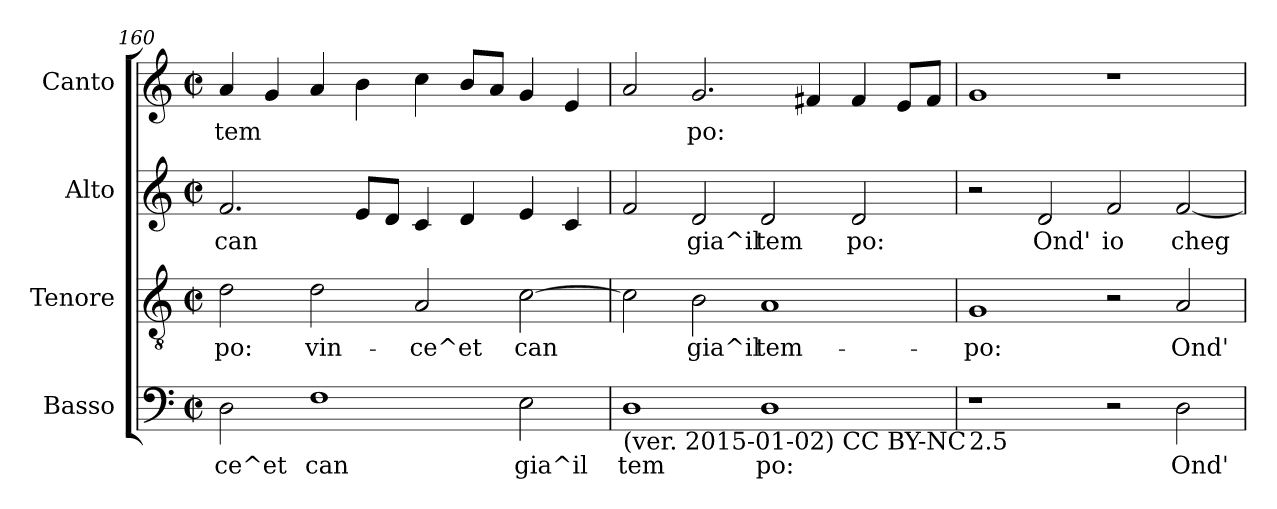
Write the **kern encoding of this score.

**kern	**text	**kern	**text	**kern	**text	**kern	**text
*part4	*part4	*part3	*part3	*part2	*part2	*part1	*part1
*staff4	*staff4	*staff3	*staff3	*staff2	*staff2	*staff1	*staff1
*I"Basso	*	*I"Tenore	*	*I"Alto	*	*I"Canto	*
*I'Basso	*	*I'Tenore	*	*I'Alto	*	*I'Canto	*
*clefF4	*	*clefGv2	*	*clefG2	*	*clefG2	*
*k[]	*	*k[]	*	*k[]	*	*k[]	*
*C:	*	*C:	*	*C:	*	*C:	*
*M2/2	*	*M2/2	*	*M2/2	*	*M2/2	*
*met(c|)	*	*met(c|)	*	*met(c|)	*	*met(c|)	*
=160	=160	=160	=160	=160	=160	=160	=160
!	!LO:LY:b:cj	!	!LO:LY:b:cj	!	!LO:LY:b:cj	!	!LO:LY:a:cj
2D\	ce^et	2d\	-po:	2.f/	can	4a/	tem
!	!	!	!	!	!	!	!LO:LY:a:cj
.	.	.	.	.	.	4g/	.
!	!LO:LY:b:cj	!	!LO:LY:b:cj	!	!	!	!LO:LY:a:cj
1F	can	2d\	vin-	.	.	4a/	.
!	!	!	!	!	!LO:LY:b:cj	!	!LO:LY:a:cj
.	.	.	.	8e/L	.	4b\	.
!	!	!	!	!	!LO:LY:b:cj	!	!
.	.	.	.	8d/J	.	.	.
!	!	!	!LO:LY:b:cj	!	!LO:LY:b:cj	!	!LO:LY:a:cj
.	.	2A/	-ce^et	4c/	.	4cc\	.
!	!	!	!	!	!LO:LY:b:cj	!	!LO:LY:a:cj
.	.	.	.	4d/	.	8b/L	.
!	!	!	!	!	!	!	!LO:LY:a:cj
.	.	.	.	.	.	8a/J	.
!	!LO:LY:b:cj	!	!LO:LY:b:cj	!	!LO:LY:b:cj	!	!LO:LY:a:cj
2E\	gia^il	[>2c\	can-	4e/	.	4g/	.
!	!	!	!	!	!LO:LY:b:cj	!	!LO:LY:a:cj
.	.	.	.	4c/	.	4e/	.
=161	=161	=161	=161	=161	=161	=161	=161
!LO:TX:b:t=(ver. 2015-01-02) CC BY-NC	!	!	!	!	!	!	!
!	!LO:LY:b:cj	!	!LO:LY:b:cj	!	!LO:LY:b:cj	!	!LO:LY:a:cj
1D	tem	2c\]	--	2f/	.	2a/	.
!	!	!	!LO:LY:b:cj	!	!LO:LY:b:cj	!	!LO:LY:a:cj
.	.	2B\	-gia^il	2d/	gia^il	2.g/	po:
!	!LO:LY:b:cj	!	!LO:LY:b:cj	!	!LO:LY:b:cj	!	!
1D	po:	1A	tem-	2d/	tem	.	.
!	!	!	!	!	!	!	!LO:LY:a:cj
.	.	.	.	.	.	4f#/	.
!	!	!	!	!	!LO:LY:b:cj	!	!LO:LY:a:cj
.	.	.	.	2d/	po:	4f#/	.
!	!	!	!	!	!	!	!LO:LY:a:cj
.	.	.	.	.	.	8e/L	.
!	!	!	!	!	!	!	!LO:LY:a:cj
.	.	.	.	.	.	8f#/J	.
!!LO:PB:g=z
=162	=162	=162	=162	=162	=162	=162	=162
!LO:TX:b:t=2.5	!	!	!	!	!	!	!
!	!	!	!LO:LY:b:cj	!	!	!	!LO:LY:a:cj
1r	.	1G	-po:	2r	.	1g	.
!	!	!	!	!	!LO:LY:b:cj	!	!
.	.	.	.	2d/	Ond'	.	.
!	!	!	!	!	!LO:LY:b:cj	!	!
2r	.	2r	.	2f/	io	1r	.
!	!LO:LY:b:cj	!	!LO:LY:b:cj	!	!LO:LY:b:cj	!	!
2D\	Ond'	2A/	Ond'	[<2f/	cheg	.	.
=	=	=	=	=	=	=	=
*-	*-	*-	*-	*-	*-	*-	*-
